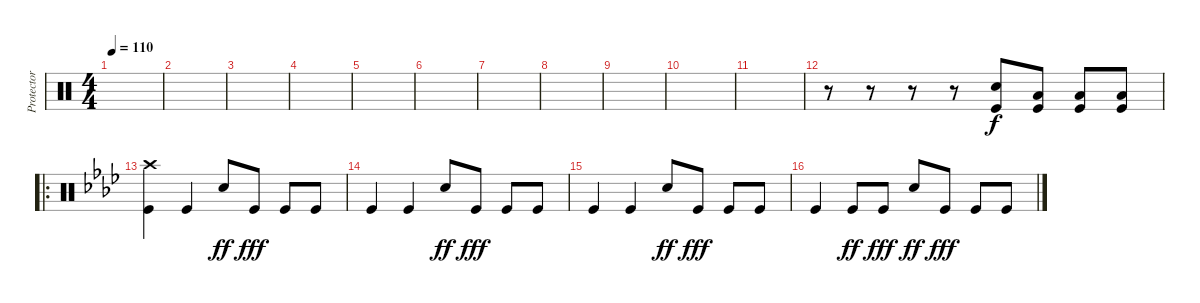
\track ("Protector" "Protector") {instrument percussion}
\staff {score}
\articulation defaults
\ts (4 4)
\tempo 110
\clef neutral
\ks c
|
|
|
|
|
|
|
|
|
|
|
r.8 r.8 r.8 r.8 ("Snare (hit) 2" "Kick (hit)").8 ("Low Floor Tom (hit)" "Kick (hit)").8 ("Low Floor Tom (hit)" "Kick (hit)").8 ("Low Floor Tom (hit)" "Kick (hit)").8 |
\ro
\ks fminor
("Crash high (hit)" "Kick (hit)").4 "Kick (hit)".4 "Snare (hit) 2".8{dy ff} "Kick (hit)".8{dy fff} "Kick (hit)".8 "Kick (hit)".8 |
"Kick (hit)".4 "Kick (hit)".4 "Snare (hit) 2".8{dy ff} "Kick (hit)".8{dy fff} "Kick (hit)".8 "Kick (hit)".8 |
"Kick (hit)".4 "Kick (hit)".4 "Snare (hit) 2".8{dy ff} "Kick (hit)".8{dy fff} "Kick (hit)".8 "Kick (hit)".8 |
"Kick (hit)".4 "Kick (hit)".8{dy ff} "Kick (hit)".8{dy fff} "Snare (hit) 2".8{dy ff} "Kick (hit)".8{dy fff} "Kick (hit)".8 "Kick (hit)".8
